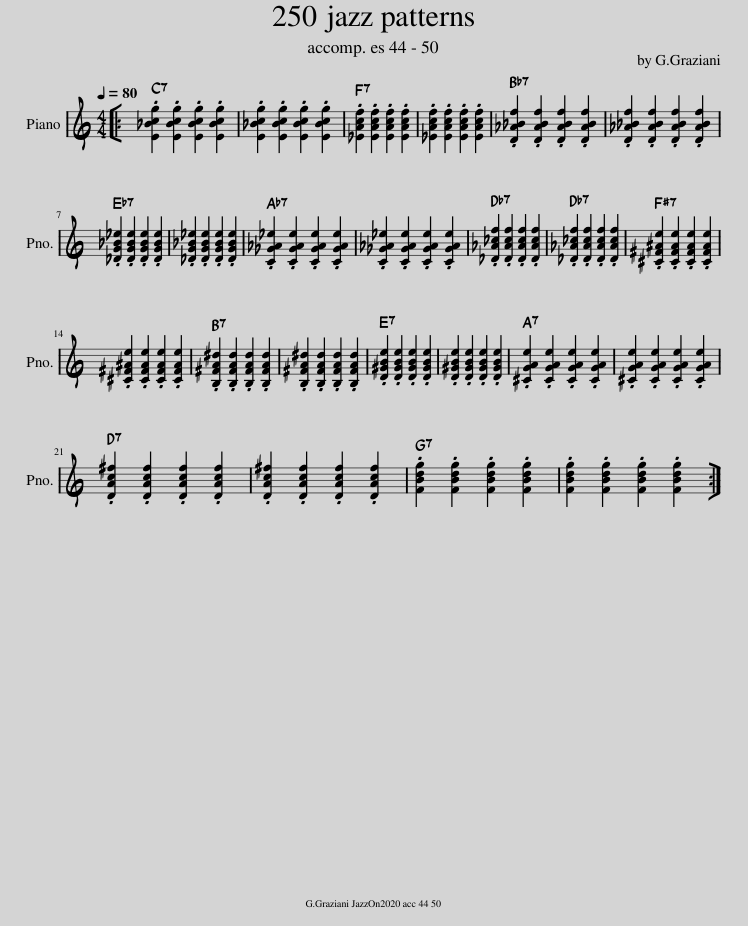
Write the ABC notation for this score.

X:1
%%score 1 2
L:1/8
Q:1/4=80
M:4/4
I:linebreak $
K:C
V:1 treble
V:2 bass transpose=-12
V:1
|: .[E_Bcg]2 .[EBcg]2 .[EBcg]2 .[EBcg]2 | .[E_Bcg]2 .[EBcg]2 .[EBcg]2 .[EBcg]2 | .[_EAcf]2 .[EAcf]2 .[EAcf]2 .[EAcf]2 | .[_EAcf]2 .[EAcf]2 .[EAcf]2 .[EAcf]2 | .[D_A_Bf]2 .[DABf]2 .[DABf]2 .[DABf]2 | %5
 .[D_A_Bf]2 .[DABf]2 .[DABf]2 .[DABf]2 |$ .[_DG_B_e]2 .[DGBe]2 .[DGBe]2 .[DGBe]2 | .[_DG_B_e]2 .[DGBe]2 .[DGBe]2 .[DGBe]2 | .[C_G_A_e]2 .[CGAe]2 .[CGAe]2 .[CGAe]2 | .[C_G_A_e]2 .[CGAe]2 .[CGAe]2 .[CGAe]2 | %10
 .[_D_A_cf]2 .[DAcf]2 .[DAcf]2 .[DAcf]2 | .[_D_A_cf]2 .[DAcf]2 .[DAcf]2 .[DAcf]2 | .[^C^F^Ae]2 .[CFAe]2 .[CFAe]2 .[CFAe]2 |$ .[^C^F^Ae]2 .[CFAe]2 .[CFAe]2 .[CFAe]2 | .[B,^FA^d]2 .[B,FAd]2 .[B,FAd]2 .[B,FAd]2 | %15
 .[B,^FA^d]2 .[B,FAd]2 .[B,FAd]2 .[B,FAd]2 | .[D^GBe]2 .[DGBe]2 .[DGBe]2 .[DGBe]2 | .[D^GBe]2 .[DGBe]2 .[DGBe]2 .[DGBe]2 | .[^CGAe]2 .[CGAe]2 .[CGAe]2 .[CGAe]2 | .[^CGAe]2 .[CGAe]2 .[CGAe]2 .[CGAe]2 |$ %20
 .[DAc^f]2 .[DAcf]2 .[DAcf]2 .[DAcf]2 | .[DAc^f]2 .[DAcf]2 .[DAcf]2 .[DAcf]2 | .[FBdg]2 .[FBdg]2 .[FBdg]2 .[FBdg]2 | .[FBdg]2 .[FBdg]2 .[FBdg]2 .[FBdg]2 :| %24
V:2
|: C2 z2 G,2 z2 | C2 z2 G,2 z2 | F,2 z2 C,2 z2 | F,2 z2 C,2 z2 | _B,,2 z2 F,2 z2 | %5
 _B,,2 z2 F,2 z2 |$ _E,2 z2 _B,2 z2 | _E,2 z2 _B,2 z2 | _A,2 z2 _E,2 z2 | _A,2 z2 _E,2 z2 | %10
 _D,2 z2 _A,2 z2 | _D,2 z2 _A,2 z2 | ^F,2 z2 ^C,2 z2 |$ ^F,2 z2 ^C,2 z2 | B,,2 z2 ^F,2 z2 | %15
 B,,2 z2 ^F,2 z2 | E,2 z2 B,2 z2 | E,2 z2 B,2 z2 | A,2 z2 E,2 z2 | A,2 z2 E,2 z2 |$ %20
 D,2 z2 A,2 z2 | D,2 z2 A,2 z2 | G,2 z2 D,2 z2 | G,2 z2 D,2 z2 :| %24
